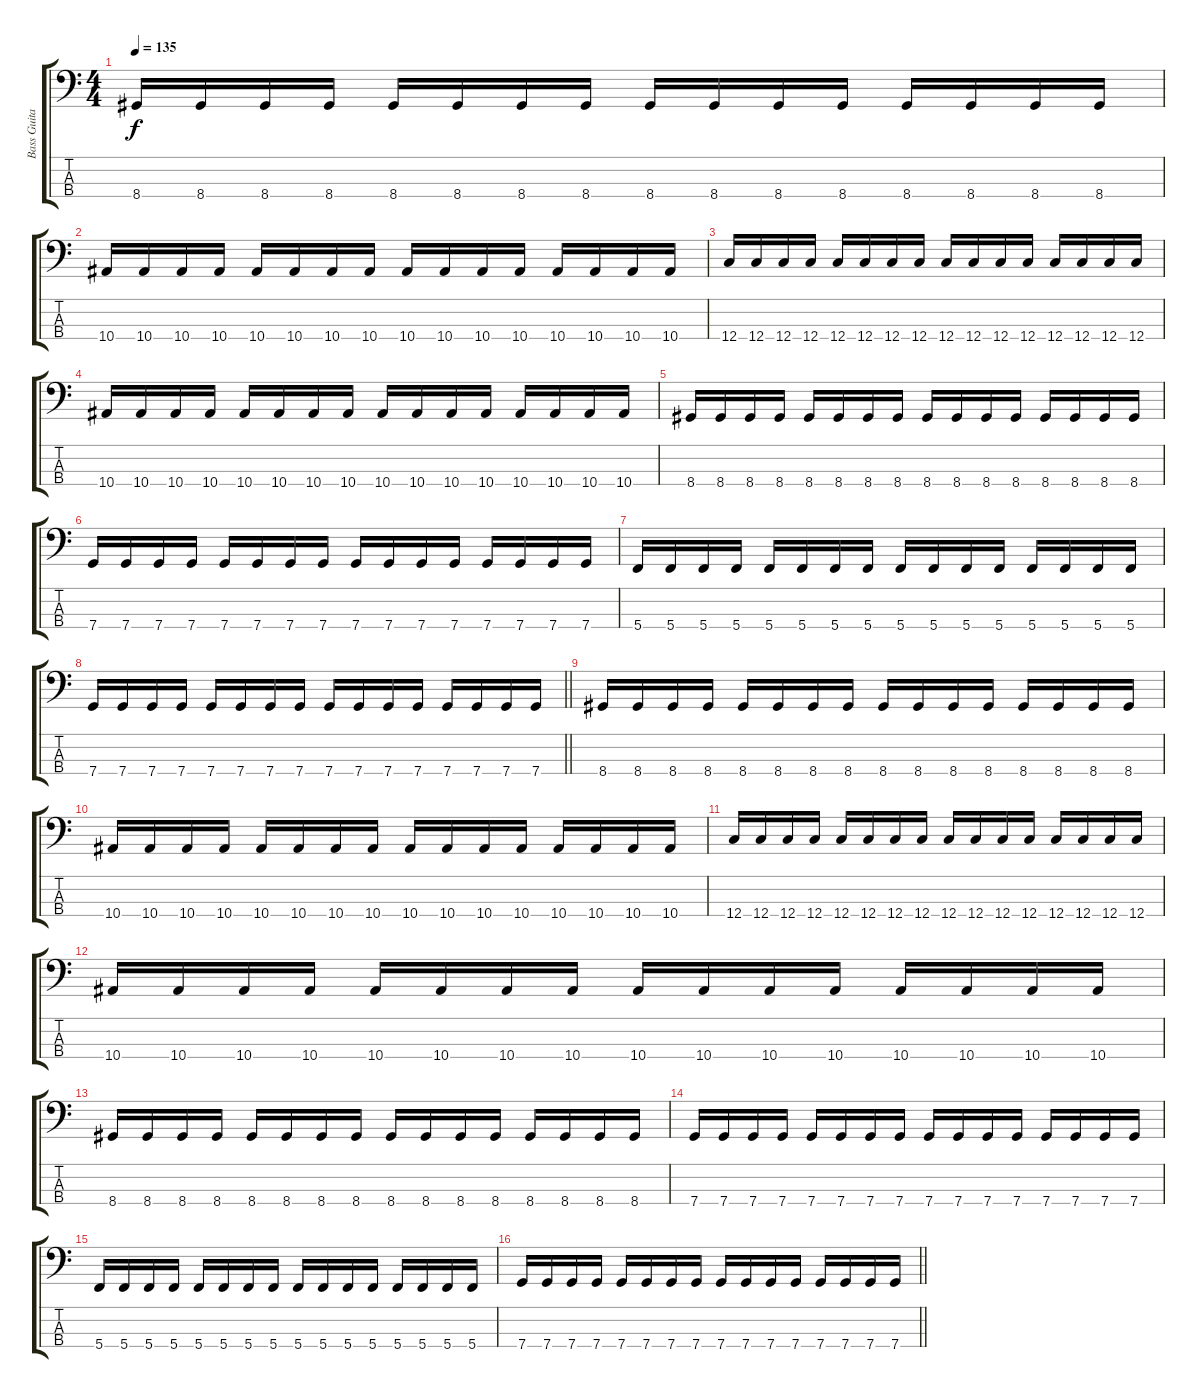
\track ("Bass Guitar" "Bass Guita") {instrument electricbassfinger}
\staff {score tabs}
\tuning (F2 C2 G1 C1) {hide}
\ts (4 4)
\tempo 135
\clef f4
\ks c
8.4.16{dy f} 8.4.16 8.4.16 8.4.16 8.4.16 8.4.16 8.4.16 8.4.16 8.4.16 8.4.16 8.4.16 8.4.16 8.4.16 8.4.16 8.4.16 8.4.16 |
10.4.16 10.4.16 10.4.16 10.4.16 10.4.16 10.4.16 10.4.16 10.4.16 10.4.16 10.4.16 10.4.16 10.4.16 10.4.16 10.4.16 10.4.16 10.4.16 |
12.4.16 12.4.16 12.4.16 12.4.16 12.4.16 12.4.16 12.4.16 12.4.16 12.4.16 12.4.16 12.4.16 12.4.16 12.4.16 12.4.16 12.4.16 12.4.16 |
10.4.16 10.4.16 10.4.16 10.4.16 10.4.16 10.4.16 10.4.16 10.4.16 10.4.16 10.4.16 10.4.16 10.4.16 10.4.16 10.4.16 10.4.16 10.4.16 |
8.4.16 8.4.16 8.4.16 8.4.16 8.4.16 8.4.16 8.4.16 8.4.16 8.4.16 8.4.16 8.4.16 8.4.16 8.4.16 8.4.16 8.4.16 8.4.16 |
7.4.16 7.4.16 7.4.16 7.4.16 7.4.16 7.4.16 7.4.16 7.4.16 7.4.16 7.4.16 7.4.16 7.4.16 7.4.16 7.4.16 7.4.16 7.4.16 |
5.4.16 5.4.16 5.4.16 5.4.16 5.4.16 5.4.16 5.4.16 5.4.16 5.4.16 5.4.16 5.4.16 5.4.16 5.4.16 5.4.16 5.4.16 5.4.16 |
\barLineRight lightlight
7.4.16 7.4.16 7.4.16 7.4.16 7.4.16 7.4.16 7.4.16 7.4.16 7.4.16 7.4.16 7.4.16 7.4.16 7.4.16 7.4.16 7.4.16 7.4.16 |
8.4.16 8.4.16 8.4.16 8.4.16 8.4.16 8.4.16 8.4.16 8.4.16 8.4.16 8.4.16 8.4.16 8.4.16 8.4.16 8.4.16 8.4.16 8.4.16 |
10.4.16 10.4.16 10.4.16 10.4.16 10.4.16 10.4.16 10.4.16 10.4.16 10.4.16 10.4.16 10.4.16 10.4.16 10.4.16 10.4.16 10.4.16 10.4.16 |
12.4.16 12.4.16 12.4.16 12.4.16 12.4.16 12.4.16 12.4.16 12.4.16 12.4.16 12.4.16 12.4.16 12.4.16 12.4.16 12.4.16 12.4.16 12.4.16 |
10.4.16 10.4.16 10.4.16 10.4.16 10.4.16 10.4.16 10.4.16 10.4.16 10.4.16 10.4.16 10.4.16 10.4.16 10.4.16 10.4.16 10.4.16 10.4.16 |
8.4.16 8.4.16 8.4.16 8.4.16 8.4.16 8.4.16 8.4.16 8.4.16 8.4.16 8.4.16 8.4.16 8.4.16 8.4.16 8.4.16 8.4.16 8.4.16 |
7.4.16 7.4.16 7.4.16 7.4.16 7.4.16 7.4.16 7.4.16 7.4.16 7.4.16 7.4.16 7.4.16 7.4.16 7.4.16 7.4.16 7.4.16 7.4.16 |
5.4.16 5.4.16 5.4.16 5.4.16 5.4.16 5.4.16 5.4.16 5.4.16 5.4.16 5.4.16 5.4.16 5.4.16 5.4.16 5.4.16 5.4.16 5.4.16 |
\barLineRight lightlight
7.4.16 7.4.16 7.4.16 7.4.16 7.4.16 7.4.16 7.4.16 7.4.16 7.4.16 7.4.16 7.4.16 7.4.16 7.4.16 7.4.16 7.4.16 7.4.16
